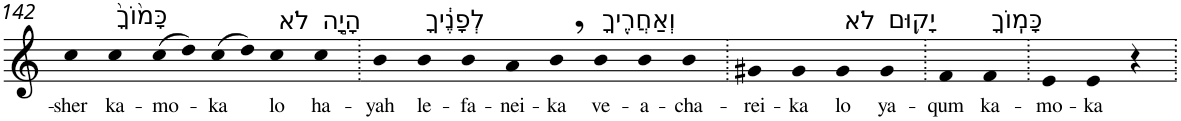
**kern	**text
*part1	*part1
*staff1	*staff1
*I"Piano	*
*I'Pno	*
!!LO:PB:g=z
*clefG2	*
*k[]	*
=142	=142
!	!LO:LY:b
4cc	-sher
!LO:TX:a:t=כָּמ֙וֹךָ֙	!
!	!LO:LY:b
4cc	ka-
!	!LO:LY:b
(>8cc	-mo-
8dd)	.
!	!LO:LY:b
(>8cc	-ka
8dd)	.
!LO:TX:a:t=לֹא	!
!	!LO:LY:b
4cc	lo
!LO:TX:a:t=הָיָ֣ה	!
!	!LO:LY:b
4cc	ha-
=143.	=143.
!	!LO:LY:b
4b	-yah
!LO:TX:a:t=לְפָנֶ֔יךָ	!
!	!LO:LY:b
4b	le-
!	!LO:LY:b
4b	-fa-
!	!LO:LY:b
4a	-nei-
!	!LO:LY:b
4b,	-ka
!LO:TX:a:t=וְאַחֲרֶ֖יךָ	!
!	!LO:LY:b
4b	ve-
!	!LO:LY:b
4b	-a-
!	!LO:LY:b
4b	-cha-
=144.	=144.
!	!LO:LY:b
4g#X	-rei-
!	!LO:LY:b
4g#	-ka
!LO:TX:a:t=לֹא	!
!	!LO:LY:b
4g#	lo
!LO:TX:a:t=יָק֥וּם	!
!	!LO:LY:b
4g#	ya-
=145.	=145.
!	!LO:LY:b
4f	-qum
!LO:TX:a:t=כָּמֽוֹךָ	!
!	!LO:LY:b
4f	ka-
=146.	=146.
!	!LO:LY:b
4e	-mo-
!	!LO:LY:b
4e	-ka
4r	.
=.	=.
*-	*-
